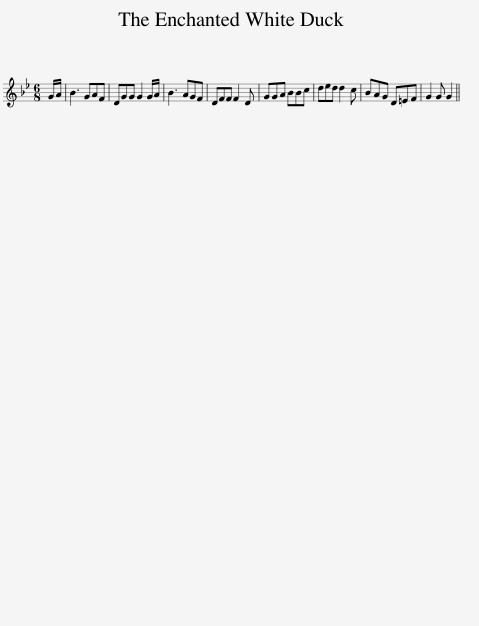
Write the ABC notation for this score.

X:1
L:1/8
M:6/8
I:linebreak $
K:Bb
V:1 treble
V:1
 G/A/ | B3 GAF | DGG G2 G/A/ | B3 AGF | DFF F2 D | %5
 GGA BBc | ded d2 c | BAG D=EF | G2 G G2 || %9
